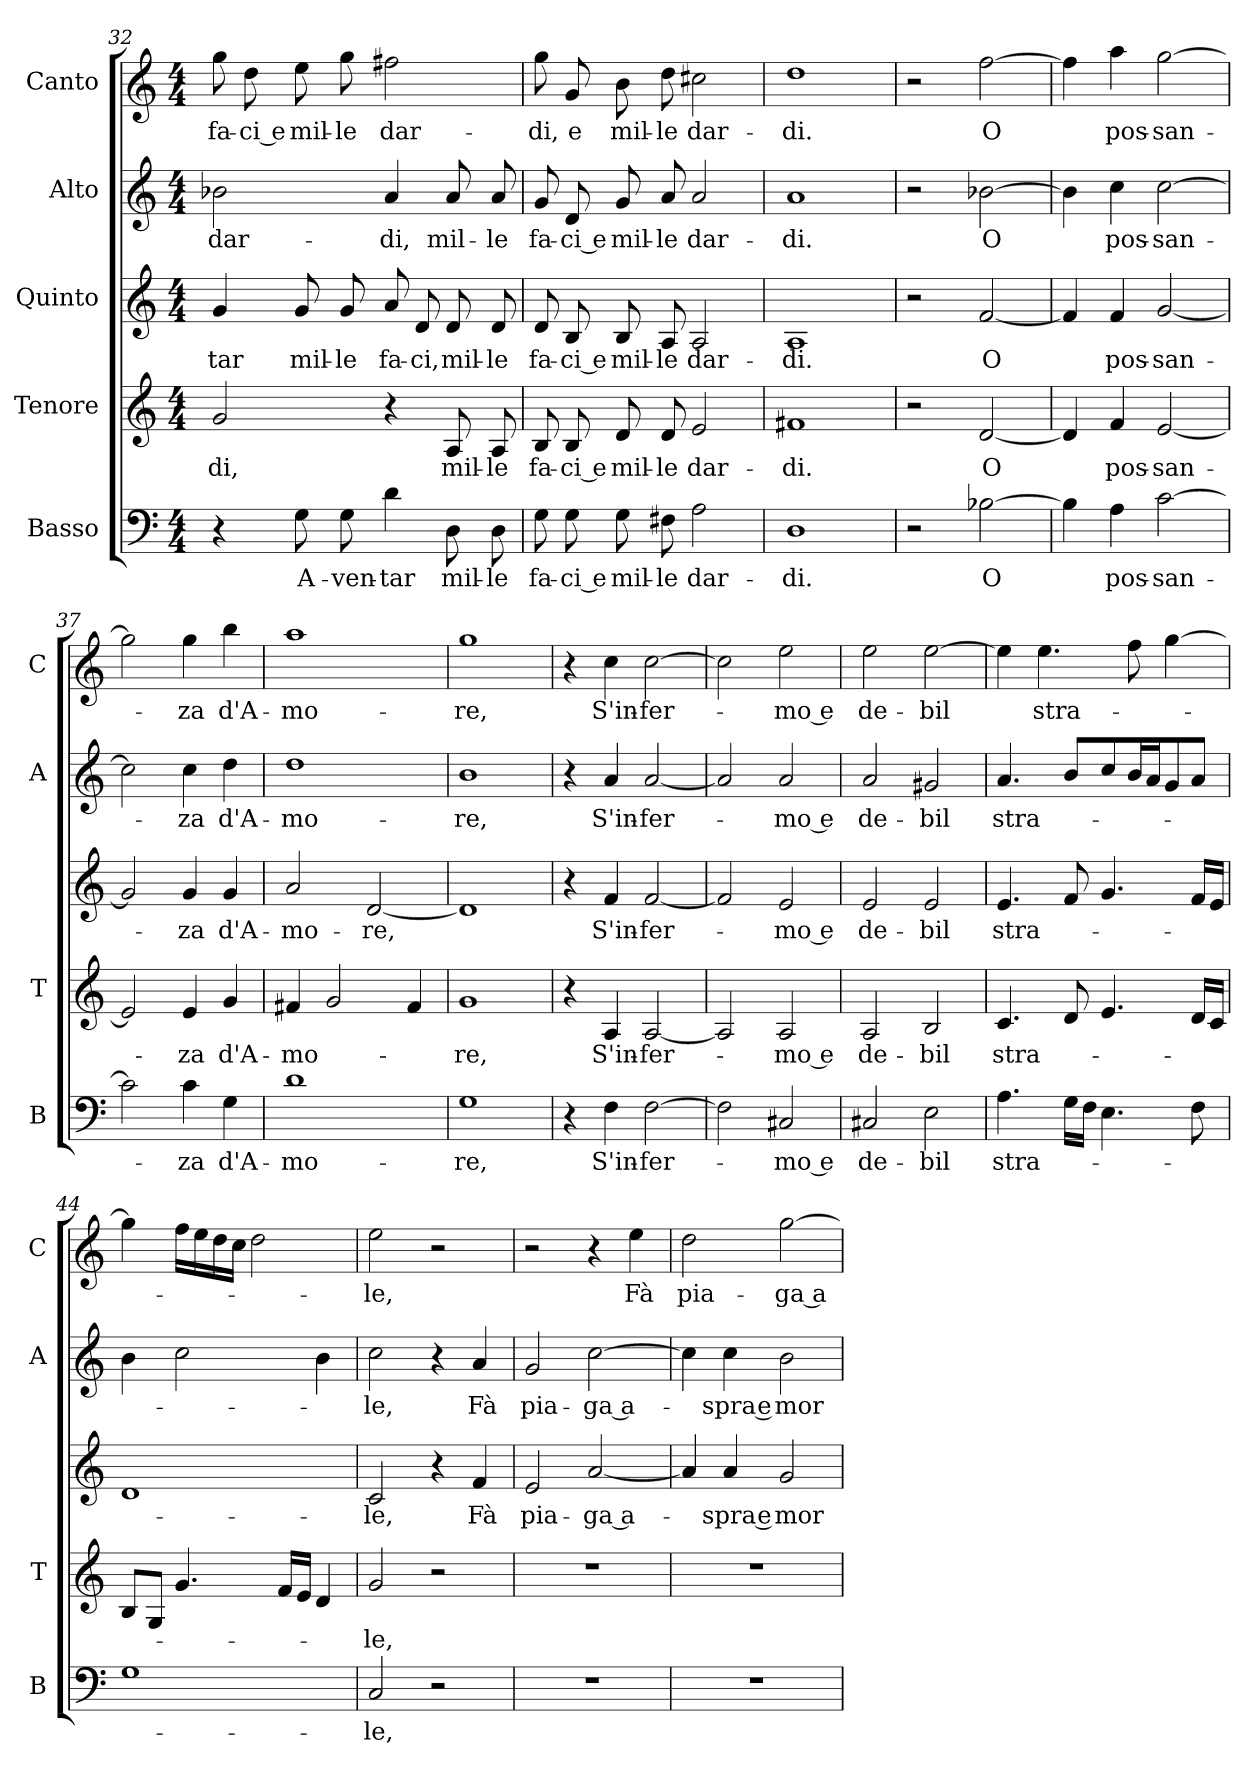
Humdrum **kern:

**kern	**text	**kern	**text	**kern	**text	**kern	**text	**kern	**text
*part5	*part5	*part4	*part4	*part3	*part3	*part2	*part2	*part1	*part1
*staff5	*staff5	*staff4	*staff4	*staff3	*staff3	*staff2	*staff2	*staff1	*staff1
*I"Basso	*	*I"Tenore	*	*I"Quinto	*	*I"Alto	*	*I"Canto	*
*I'B	*	*I'T	*	*	*	*I'A	*	*I'C	*
*clefF4	*	*clefG2	*	*clefG2	*	*clefG2	*	*clefG2	*
*k[]	*	*k[]	*	*k[]	*	*k[]	*	*k[]	*
*C:	*	*C:	*	*C:	*	*C:	*	*C:	*
*M4/4	*	*M4/4	*	*M4/4	*	*M4/4	*	*M4/4	*
=32	=32	=32	=32	=32	=32	=32	=32	=32	=32
!	!	!	!LO:LY:b	!	!LO:LY:b	!	!LO:LY:b	!	!LO:LY:b
4r	.	2g/	-di,	4g/	-tar	2b-X\	dar-	8gg\	fa-
!	!	!	!	!	!	!	!	!	!LO:LY:b
.	.	.	.	.	.	.	.	8dd\	-ci e
!	!LO:LY:b	!	!	!	!LO:LY:b	!	!	!	!LO:LY:b
8G\	A-	.	.	8g/	mil-	.	.	8ee\	mil-
!	!LO:LY:b	!	!	!	!LO:LY:b	!	!	!	!LO:LY:b
8G\	-ven-	.	.	8g/	-le	.	.	8gg\	-le
!	!LO:LY:b	!	!	!	!LO:LY:b	!	!LO:LY:b	!	!LO:LY:b
4d\	-tar	4r	.	8a/	fa-	4a/	-di,	2ff#X\	dar-
!	!	!	!	!	!LO:LY:b	!	!	!	!
.	.	.	.	8d/	-ci,	.	.	.	.
!	!LO:LY:b	!	!LO:LY:b	!	!LO:LY:b	!	!LO:LY:b	!	!
8D\	mil-	8A/	mil-	8d/	mil-	8a/	mil-	.	.
!	!LO:LY:b	!	!LO:LY:b	!	!LO:LY:b	!	!LO:LY:b	!	!
8D\	-le	8A/	-le	8d/	-le	8a/	-le	.	.
=33	=33	=33	=33	=33	=33	=33	=33	=33	=33
!	!LO:LY:b	!	!LO:LY:b	!	!LO:LY:b	!	!LO:LY:b	!	!LO:LY:b
8G\	fa-	8B/	fa-	8d/	fa-	8g/	fa-	8gg\	-di,
!	!LO:LY:b	!	!LO:LY:b	!	!LO:LY:b	!	!LO:LY:b	!	!LO:LY:b
8G\	-ci e	8B/	-ci e	8B/	-ci e	8d/	-ci e	8g/	e
!	!LO:LY:b	!	!LO:LY:b	!	!LO:LY:b	!	!LO:LY:b	!	!LO:LY:b
8G\	mil-	8d/	mil-	8B/	mil-	8g/	mil-	8b\	mil-
!	!LO:LY:b	!	!LO:LY:b	!	!LO:LY:b	!	!LO:LY:b	!	!LO:LY:b
8F#X\	-le	8d/	-le	8A/	-le	8a/	-le	8dd\	-le
!	!LO:LY:b	!	!LO:LY:b	!	!LO:LY:b	!	!LO:LY:b	!	!LO:LY:b
2A\	dar-	2e/	dar-	2A/	dar-	2a/	dar-	2cc#X\	dar-
=34	=34	=34	=34	=34	=34	=34	=34	=34	=34
!	!LO:LY:b	!	!LO:LY:b	!	!LO:LY:b	!	!LO:LY:b	!	!LO:LY:b
1D	-di.	1f#X	-di.	1A	-di.	1a	-di.	1dd	-di.
=35	=35	=35	=35	=35	=35	=35	=35	=35	=35
2r	.	2r	.	2r	.	2r	.	2r	.
!	!LO:LY:b	!	!LO:LY:b	!	!LO:LY:b	!	!LO:LY:b	!	!LO:LY:b
[2B-X\	O	[2d/	O	[2f/	O	[2b-X\	O	[2ff\	O
!!LO:PB:g=z
=36	=36	=36	=36	=36	=36	=36	=36	=36	=36
4B-\]	.	4d/]	.	4f/]	.	4b-\]	.	4ff\]	.
!	!LO:LY:b	!	!LO:LY:b	!	!LO:LY:b	!	!LO:LY:b	!	!LO:LY:b
4A\	pos-	4f/	pos-	4f/	pos-	4cc\	pos-	4aa\	pos-
!	!LO:LY:b	!	!LO:LY:b	!	!LO:LY:b	!	!LO:LY:b	!	!LO:LY:b
[2c\	-san-	[2e/	-san-	[2g/	-san-	[2cc\	-san-	[2gg\	-san-
=37	=37	=37	=37	=37	=37	=37	=37	=37	=37
2c\]	.	2e/]	.	2g/]	.	2cc\]	.	2gg\]	.
!	!LO:LY:b	!	!LO:LY:b	!	!LO:LY:b	!	!LO:LY:b	!	!LO:LY:b
4c\	-za	4e/	-za	4g/	-za	4cc\	-za	4gg\	-za
!	!LO:LY:b	!	!LO:LY:b	!	!LO:LY:b	!	!LO:LY:b	!	!LO:LY:b
4G\	d'A-	4g/	d'A-	4g/	d'A-	4dd\	d'A-	4bb\	d'A-
=38	=38	=38	=38	=38	=38	=38	=38	=38	=38
!	!LO:LY:b	!	!LO:LY:b	!	!LO:LY:b	!	!LO:LY:b	!	!LO:LY:b
1d	-mo-	4f#X/	-mo-	2a/	-mo-	1dd	-mo-	1aa	-mo-
.	.	2g/	.	.	.	.	.	.	.
!	!	!	!	!	!LO:LY:b	!	!	!	!
.	.	.	.	[2d/	-re,	.	.	.	.
.	.	4f#/	.	.	.	.	.	.	.
=39	=39	=39	=39	=39	=39	=39	=39	=39	=39
!	!LO:LY:b	!	!LO:LY:b	!	!	!	!LO:LY:b	!	!LO:LY:b
1G	-re,	1g	-re,	1d]	.	1b	-re,	1gg	-re,
=40	=40	=40	=40	=40	=40	=40	=40	=40	=40
4r	.	4r	.	4r	.	4r	.	4r	.
!	!LO:LY:b	!	!LO:LY:b	!	!LO:LY:b	!	!LO:LY:b	!	!LO:LY:b
4F\	S'in-	4A/	S'in-	4f/	S'in-	4a/	S'in-	4cc\	S'in-
!	!LO:LY:b	!	!LO:LY:b	!	!LO:LY:b	!	!LO:LY:b	!	!LO:LY:b
[2F\	-fer-	[2A/	-fer-	[2f/	-fer-	[2a/	-fer-	[2cc\	-fer-
=41	=41	=41	=41	=41	=41	=41	=41	=41	=41
2F\]	.	2A/]	.	2f/]	.	2a/]	.	2cc\]	.
!	!LO:LY:b	!	!LO:LY:b	!	!LO:LY:b	!	!LO:LY:b	!	!LO:LY:b
2C#X/	-mo e	2A/	-mo e	2e/	-mo e	2a/	-mo e	2ee\	-mo e
=42	=42	=42	=42	=42	=42	=42	=42	=42	=42
!	!LO:LY:b	!	!LO:LY:b	!	!LO:LY:b	!	!LO:LY:b	!	!LO:LY:b
2C#X/	de-	2A/	de-	2e/	de-	2a/	de-	2ee\	de-
!	!LO:LY:b	!	!LO:LY:b	!	!LO:LY:b	!	!LO:LY:b	!	!LO:LY:b
2E\	-bil	2B/	-bil	2e/	-bil	2g#X/	-bil	[2ee\	-bil
=43	=43	=43	=43	=43	=43	=43	=43	=43	=43
!	!LO:LY:b	!	!LO:LY:b	!	!LO:LY:b	!	!LO:LY:b	!	!
4.A\	stra-	4.c/	stra-	4.e/	stra-	4.a/	stra-	4ee\]	.
!	!	!	!	!	!	!	!	!	!LO:LY:b
.	.	.	.	.	.	.	.	4.ee\	stra-
16G\LL	.	8d/	.	8f/	.	8b/L	.	.	.
16F\JJ	.	.	.	.	.	.	.	.	.
4.E\	.	4.e/	.	4.g/	.	8cc/	.	.	.
.	.	.	.	.	.	16b/L	.	8ff\	.
.	.	.	.	.	.	16a/J	.	.	.
.	.	.	.	.	.	8g/	.	[4gg\	.
8F\	.	16d/LL	.	16f/LL	.	8a/J	.	.	.
.	.	16c/JJ	.	16e/JJ	.	.	.	.	.
!!LO:LB:g=z
=44	=44	=44	=44	=44	=44	=44	=44	=44	=44
1G	.	8B/L	.	1d	.	4b\	.	4gg\]	.
.	.	8G/J	.	.	.	.	.	.	.
.	.	4.g/	.	.	.	2cc\	.	16ff\LL	.
.	.	.	.	.	.	.	.	16ee\	.
.	.	.	.	.	.	.	.	16dd\	.
.	.	.	.	.	.	.	.	16cc\JJ	.
.	.	.	.	.	.	.	.	2dd\	.
.	.	16f/LL	.	.	.	.	.	.	.
.	.	16e/JJ	.	.	.	.	.	.	.
.	.	4d/	.	.	.	4b\	.	.	.
=45	=45	=45	=45	=45	=45	=45	=45	=45	=45
!	!LO:LY:b	!	!LO:LY:b	!	!LO:LY:b	!	!LO:LY:b	!	!LO:LY:b
2C/	-le,	2g/	-le,	2c/	-le,	2cc\	-le,	2ee\	-le,
2r	.	2r	.	4r	.	4r	.	2r	.
!	!	!	!	!	!LO:LY:b	!	!LO:LY:b	!	!
.	.	.	.	4f/	Fà	4a/	Fà	.	.
=46	=46	=46	=46	=46	=46	=46	=46	=46	=46
!	!	!	!	!	!LO:LY:b	!	!LO:LY:b	!	!
1r	.	1r	.	2e/	pia-	2g/	pia-	2r	.
!	!	!	!	!	!LO:LY:b	!	!LO:LY:b	!	!
.	.	.	.	[2a/	-ga a-	[2cc\	-ga a-	4r	.
!	!	!	!	!	!	!	!	!	!LO:LY:b
.	.	.	.	.	.	.	.	4ee\	Fà
=47	=47	=47	=47	=47	=47	=47	=47	=47	=47
!	!	!	!	!	!	!	!	!	!LO:LY:b
1r	.	1r	.	4a/]	.	4cc\]	.	2dd\	pia-
!	!	!	!	!	!LO:LY:b	!	!LO:LY:b	!	!
.	.	.	.	4a/	-spra e	4cc\	-spra e	.	.
!	!	!	!	!	!LO:LY:b	!	!LO:LY:b	!	!LO:LY:b
.	.	.	.	2g/	mor-	2b\	mor-	[2gg\	-ga a-
=	=	=	=	=	=	=	=	=	=
*-	*-	*-	*-	*-	*-	*-	*-	*-	*-
